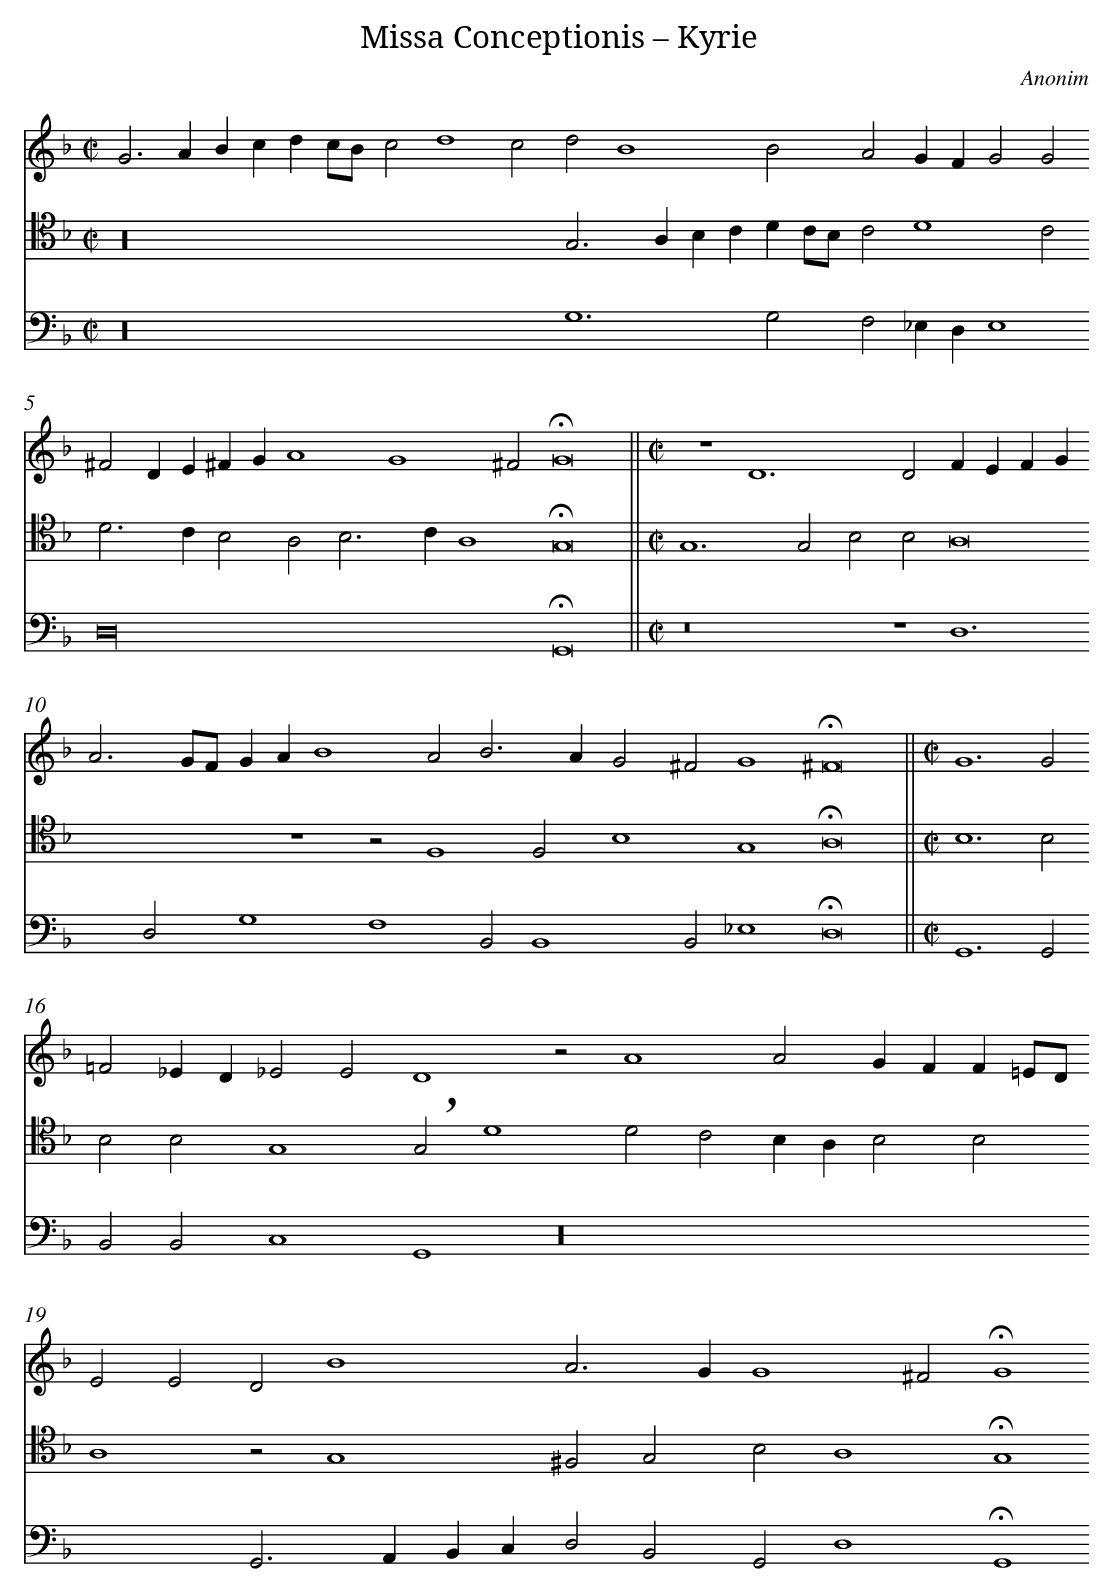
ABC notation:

X:1
T: Missa Conceptionis – Kyrie
C: Anonim
L: 1/4
M: C|
V: 1
V: 2 clef=tenor
V: 3 clef=bass
K: F
[V:1] G2>A2Bcdc/B/ [|]
[V:2] z16 [|]
[V:3] z16 [|]
[V:1] c2d4c2 [|]
[V:2]  [|]
[V:3]  [|]
[V:1] d2B4B2 [|]
[V:2] G,2>A,2B,CDC/B,/ [|]
[V:3] G,6G,2 [|]
[V:1] A2GFG2G2 [|]
[V:2] C2D4C2 [|]
[V:3] F,2_E,D,E,4 [|]
[V:1] ^F2DE^FGA4 [|]
[V:2] D2>C2B,2A,2 [|]
[V:3] D,16 [|]
[V:1] G4^F2 [|]
[V:2] B,2>C2A,4 [|]
[V:3]  [|]
[V:1] !fermata!G8 ||
[V:2] !fermata!G,8 ||
[V:3] !fermata!G,,8 ||
[V:1] [M:C|]z4D6 [|]
[V:2] [M:C|]G,6G,2 [|]
[V:3] [M:C|]z8 [|]
[V:1] D2FEFG [|]
[V:2] B,2B,2A,8 [|]
[V:3] z4D,6 [|]
[V:1] A3G/F/GAB4 [|]
[V:2] z4 [|]
[V:3] D,2G,4 [|]
[V:1] A2B3A [|]
[V:2] z2F,4F,2 [|]
[V:3] F,4B,,2B,,4 [|]
[V:1] G2^F2G4 [|]
[V:2] B,4G,4 [|]
[V:3] B,,2_E,4 [|]
[V:1] !fermata!^F8 ||
[V:2] !fermata!A,8 ||
[V:3] !fermata!D,8 ||
[V:1] [M:C|]G6G2 [|]
[V:2] [M:C|]B,6B,2 [|]
[V:3] [M:C|]G,,6G,,2 [|]
[V:1] =F2_ED_E2E2 [|]
[V:2] B,2B,2G,4 [|]
[V:3] B,,2B,,2C,4 [|]
[V:1] D4z2A4 [|]
[V:2] !breath!G,2D4D2 [|]
[V:3] G,,4z16 [|]
[V:1] A2GFF=E/D/ [|]
[V:2] C2B,A,B,2B,2 [|]
[V:3]  [|]
[V:1] E2E2D2B4 [|]
[V:2] A,4z2G,4 [|]
[V:3] G,,3A,, [|]
[V:1] A2>G2G4 [|]
[V:2] ^F,2G,2B,2 [|]
[V:3] B,,C,D,2B,,2G,,2 [|]
[V:1] ^F2!fermata!G4 [|]
[V:2] A,4!fermata!G,4 [|]
[V:3] D,4!fermata!G,,4 [|]
